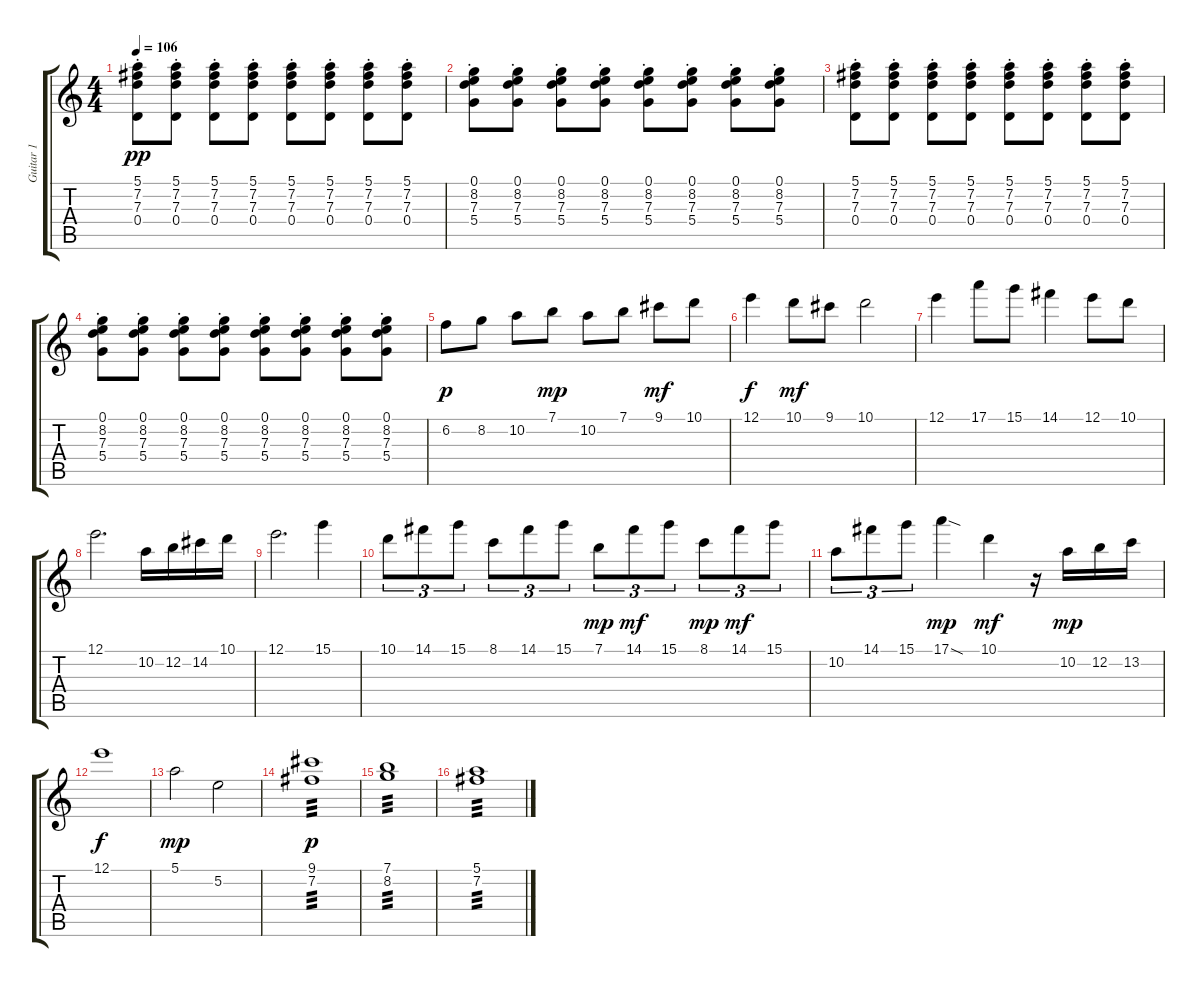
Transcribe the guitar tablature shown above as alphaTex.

\track ("Guitar 1" "Guitar 1") {instrument acousticguitarnylon}
\staff {score tabs}
\tuning (E4 B3 G3 D3 A2 E2) {hide}
\ts (4 4)
\tempo 106
\clef g2
\ks c
(5.1{st} 7.2{st} 7.3{st} 0.4{st}).8{dy pp} (5.1{st} 7.2{st} 7.3{st} 0.4{st}).8 (5.1{st} 7.2{st} 7.3{st} 0.4{st}).8 (5.1{st} 7.2{st} 7.3{st} 0.4{st}).8 (5.1{st} 7.2{st} 7.3{st} 0.4{st}).8 (5.1{st} 7.2{st} 7.3{st} 0.4{st}).8 (5.1{st} 7.2{st} 7.3{st} 0.4{st}).8 (5.1{st} 7.2{st} 7.3{st} 0.4{st}).8 |
(0.1{st} 8.2{st} 7.3{st} 5.4{st}).8 (0.1{st} 8.2{st} 7.3{st} 5.4{st}).8 (0.1{st} 8.2{st} 7.3{st} 5.4{st}).8 (0.1{st} 8.2{st} 7.3{st} 5.4{st}).8 (0.1{st} 8.2{st} 7.3{st} 5.4{st}).8 (0.1{st} 8.2{st} 7.3{st} 5.4{st}).8 (0.1{st} 8.2{st} 7.3{st} 5.4{st}).8 (0.1{st} 8.2{st} 7.3{st} 5.4{st}).8 |
(5.1{st} 7.2{st} 7.3{st} 0.4{st}).8 (5.1{st} 7.2{st} 7.3{st} 0.4{st}).8 (5.1{st} 7.2{st} 7.3{st} 0.4{st}).8 (5.1{st} 7.2{st} 7.3{st} 0.4{st}).8 (5.1{st} 7.2{st} 7.3{st} 0.4{st}).8 (5.1{st} 7.2{st} 7.3{st} 0.4{st}).8 (5.1{st} 7.2{st} 7.3{st} 0.4{st}).8 (5.1{st} 7.2{st} 7.3{st} 0.4{st}).8 |
(0.1{st} 8.2{st} 7.3{st} 5.4{st}).8 (0.1{st} 8.2{st} 7.3{st} 5.4{st}).8 (0.1{st} 8.2{st} 7.3{st} 5.4{st}).8 (0.1{st} 8.2{st} 7.3{st} 5.4{st}).8 (0.1{st} 8.2{st} 7.3{st} 5.4{st}).8 (0.1{st} 8.2{st} 7.3{st} 5.4{st}).8 (0.1{st} 8.2{st} 7.3{st} 5.4{st}).8 (0.1{st} 8.2{st} 7.3{st} 5.4{st}).8 |
6.2.8{dy p} 8.2.8 10.2.8 7.1.8{dy mp} 10.2.8 7.1.8 9.1.8{dy mf} 10.1.8 |
12.1.4{dy f} 10.1.8{dy mf} 9.1.8 10.1.2 |
12.1.4 17.1.8 15.1.8 14.1.4 12.1.8 10.1.8 |
12.1.2{d} 10.2.16 12.2.16 14.2.16 10.1.16 |
12.1.2{d} 15.1.4 |
10.1.8{tu (3 2)} 14.1.8{tu (3 2)} 15.1.8{tu (3 2)} 8.1.8{tu (3 2)} 14.1.8{tu (3 2)} 15.1.8{tu (3 2)} 7.1.8{tu (3 2) dy mp} 14.1.8{tu (3 2) dy mf} 15.1.8{tu (3 2)} 8.1.8{tu (3 2) dy mp} 14.1.8{tu (3 2) dy mf} 15.1.8{tu (3 2)} |
10.2.8{tu (3 2)} 14.1.8{tu (3 2)} 15.1.8{tu (3 2)} 17.1{sod}.4{dy mp} 10.1.4{dy mf} r.16 10.2.16{dy mp} 12.2.16 13.2.16 |
12.1.1{dy f} |
5.1.2{dy mp} 5.2.2 |
(9.1 7.2).1{tp 3 dy p} |
(7.1 8.2).1{tp 3} |
(5.1 7.2).1{tp 3}
